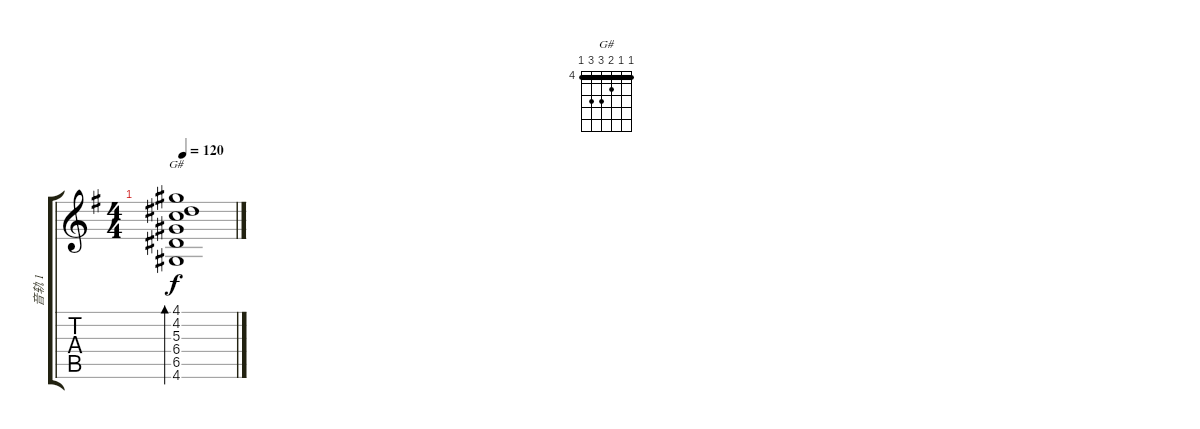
\track ("音轨 1" "音轨 1") {instrument acousticguitarsteel}
\staff {score tabs}
\tuning (E4 B3 G3 D3 A2 E2) {hide}
\chord ("G#" 4 4 5 6 6 4) {firstfret 4 barre 4}
\ts (4 4)
\tempo 120
\clef g2
\ks g
(4.1 4.2 5.3 6.4 6.5 4.6).1{bd 60 ch "G#" dy f}
